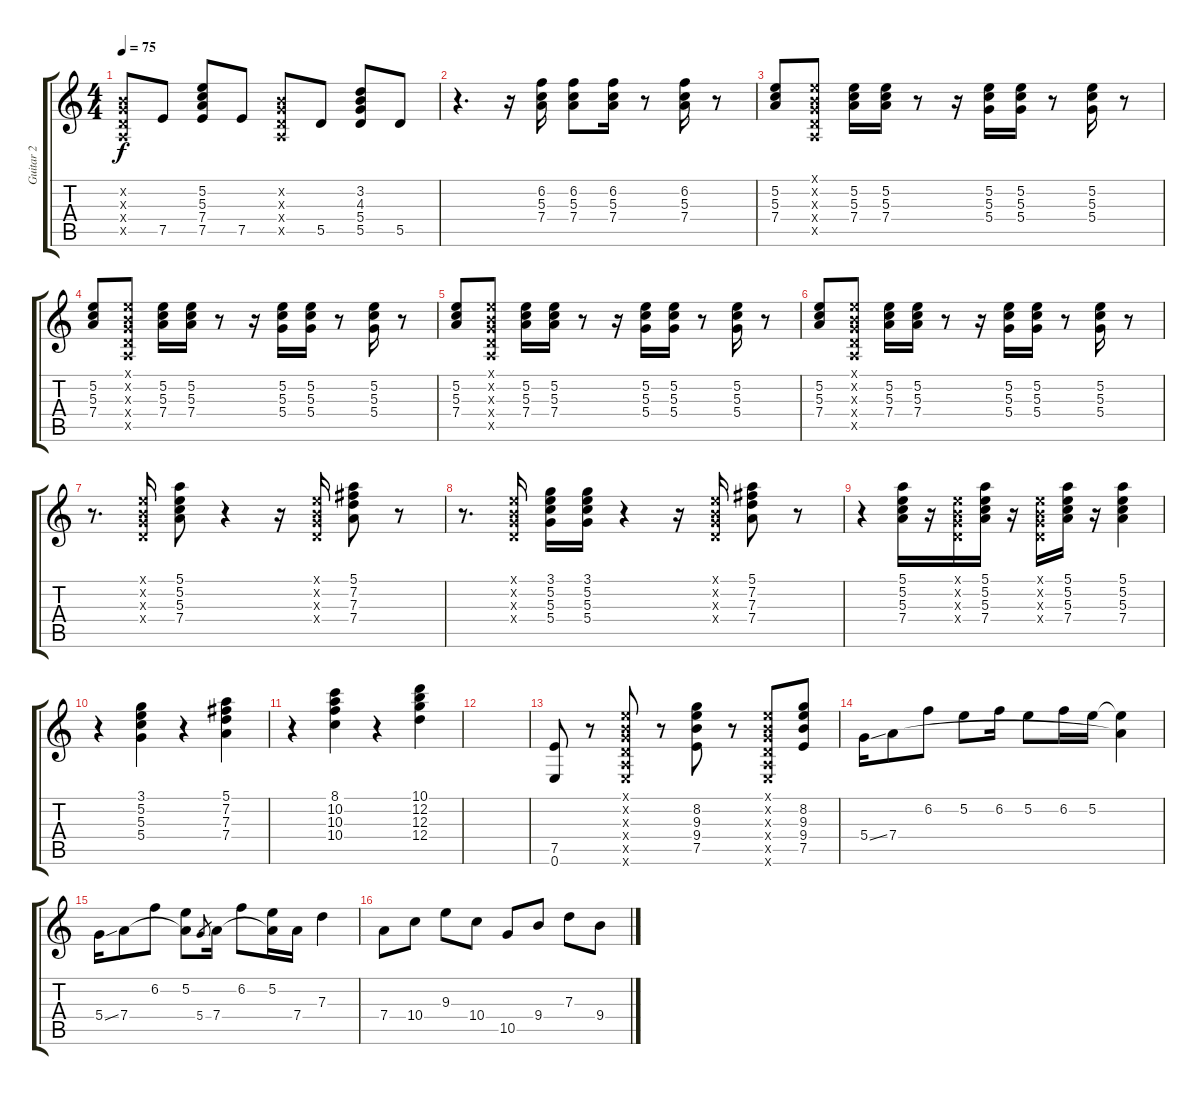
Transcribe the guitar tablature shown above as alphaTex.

\track ("Guitar 2" "Guitar 2") {instrument electricguitarjazz}
\staff {score tabs}
\tuning (E4 B3 G3 D3 A2 E2) {hide}
\ts (4 4)
\tempo 75
\clef g2
\ks c
(0.2{x} 0.3{x} 0.4{x} 0.5{x}).8{dy f} 7.5.8 (5.2 5.3 7.4 7.5).8 7.5.8 (0.2{x} 0.3{x} 0.4{x} 0.5{x}).8 5.5.8 (3.2 4.3 5.4 5.5).8 5.5.8 |
r.4{d} r.16 (6.2 5.3 7.4).16 (6.2 5.3 7.4).8 (6.2 5.3 7.4).16 r.8 (6.2 5.3 7.4).16 r.8 |
(5.2 5.3 7.4).8 (0.1{x} 0.2{x} 0.3{x} 0.4{x} 0.5{x}).8 (5.2 5.3 7.4).16 (5.2 5.3 7.4).16 r.8 r.16 (5.2 5.3 5.4).16 (5.2 5.3 5.4).16 r.8 (5.2 5.3 5.4).16 r.8 |
(5.2 5.3 7.4).8 (0.1{x} 0.2{x} 0.3{x} 0.4{x} 0.5{x}).8 (5.2 5.3 7.4).16 (5.2 5.3 7.4).16 r.8 r.16 (5.2 5.3 5.4).16 (5.2 5.3 5.4).16 r.8 (5.2 5.3 5.4).16 r.8 |
(5.2 5.3 7.4).8 (0.1{x} 0.2{x} 0.3{x} 0.4{x} 0.5{x}).8 (5.2 5.3 7.4).16 (5.2 5.3 7.4).16 r.8 r.16 (5.2 5.3 5.4).16 (5.2 5.3 5.4).16 r.8 (5.2 5.3 5.4).16 r.8 |
(5.2 5.3 7.4).8 (0.1{x} 0.2{x} 0.3{x} 0.4{x} 0.5{x}).8 (5.2 5.3 7.4).16 (5.2 5.3 7.4).16 r.8 r.16 (5.2 5.3 5.4).16 (5.2 5.3 5.4).16 r.8 (5.2 5.3 5.4).16 r.8 |
r.8{d} (0.1{x} 0.2{x} 0.3{x} 0.4{x}).16 (5.1 5.2 5.3 7.4).8 r.4 r.16 (0.1{x} 0.2{x} 0.3{x} 0.4{x}).16 (5.1 7.2 7.3 7.4).8 r.8 |
r.8{d} (0.1{x} 0.2{x} 0.3{x} 0.4{x}).16 (3.1 5.2 5.3 5.4).16 (3.1 5.2 5.3 5.4).16 r.4 r.16 (0.1{x} 0.2{x} 0.3{x} 0.4{x}).16 (5.1 7.2 7.3 7.4).8 r.8 |
r.4 (5.1 5.2 5.3 7.4).16 r.16 (0.1{x} 0.2{x} 0.3{x} 0.4{x}).16 (5.1 5.2 5.3 7.4).16 r.16 (0.1{x} 0.2{x} 0.3{x} 0.4{x}).16 (5.1 5.2 5.3 7.4).16 r.16 (5.1 5.2 5.3 7.4).4 |
r.4 (3.1 5.2 5.3 5.4).4 r.4 (5.1 7.2 7.3 7.4).4 |
r.4 (8.1 10.2 10.3 10.4).4 r.4 (10.1 12.2 12.3 12.4).4 |
|
(7.5 0.6).8 r.8 (0.1{x} 0.2{x} 0.3{x} 0.4{x} 0.5{x} 0.6{x}).8 r.8 (8.2 9.3 9.4 7.5).8 r.8 (0.1{x} 0.2{x} 0.3{x} 0.4{x} 0.5{x} 0.6{x}).8 (8.2 9.3 9.4 7.5).8 |
5.4{ss}.16 7.4.8 6.2.8 5.2.8 6.2.16 5.2.8 6.2.16 5.2.16 (5.2{t} 7.4{t}).4 |
5.4{ss}.16 7.4.8 6.2.8 (5.2 7.4{t}).8 5.4.8{gr} 7.4.16 6.2.8 (5.2 7.4{t}).16 7.4.16 7.3.4 |
7.4.8 10.4.8 9.3.8 10.4.8 10.5.8 9.4.8 7.3.8 9.4.8
